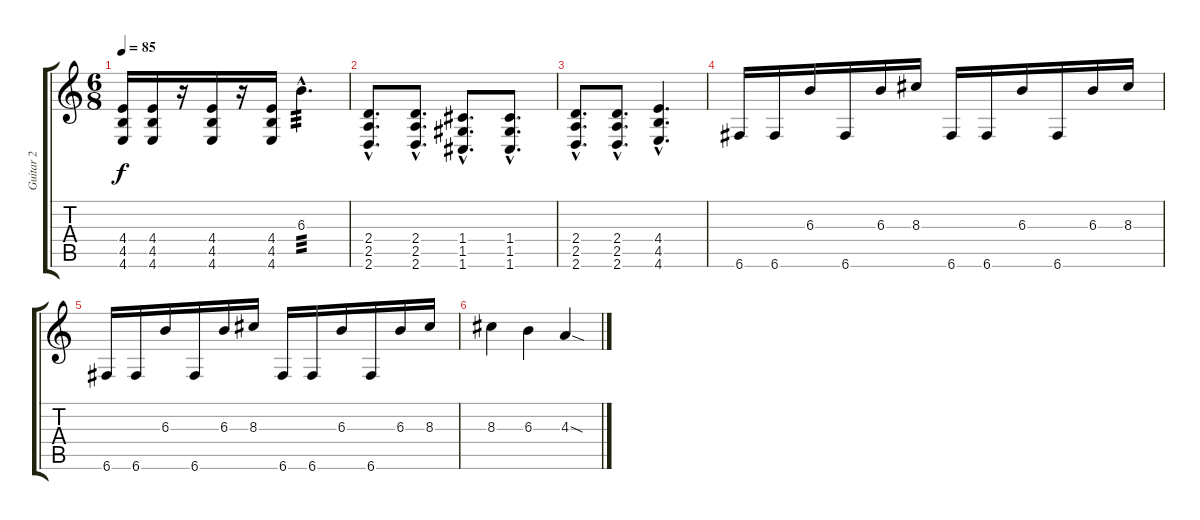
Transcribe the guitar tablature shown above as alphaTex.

\track ("Guitar 2" "Guitar 2") {instrument distortionguitar}
\staff {score tabs}
\tuning (D4 A3 F3 C3 G2 C2) {hide}
\ts (6 8)
\tempo 85
\clef g2
\ks c
(4.4 4.5 4.6).16{dy f} (4.4 4.5 4.6).16 r.16 (4.4 4.5 4.6).16 r.16 (4.4 4.5 4.6).16 6.3{hac}.4{d tp 3} |
(2.4{hac} 2.5{hac} 2.6{hac}).8{d} (2.4{hac} 2.5{hac} 2.6{hac}).8{d} (1.4{hac} 1.5{hac} 1.6{hac}).8{d} (1.4{hac} 1.5{hac} 1.6{hac}).8{d} |
(2.4{hac} 2.5{hac} 2.6{hac}).8{d} (2.4{hac} 2.5{hac} 2.6{hac}).8{d} (4.4{hac} 4.5{hac} 4.6{hac}).4{d} |
6.6.16 6.6.16 6.3.16 6.6.16 6.3.16 8.3.16 6.6.16 6.6.16 6.3.16 6.6.16 6.3.16 8.3.16 |
6.6.16 6.6.16 6.3.16 6.6.16 6.3.16 8.3.16 6.6.16 6.6.16 6.3.16 6.6.16 6.3.16 8.3.16 |
8.3.4 6.3.4 4.3{sod}.4
